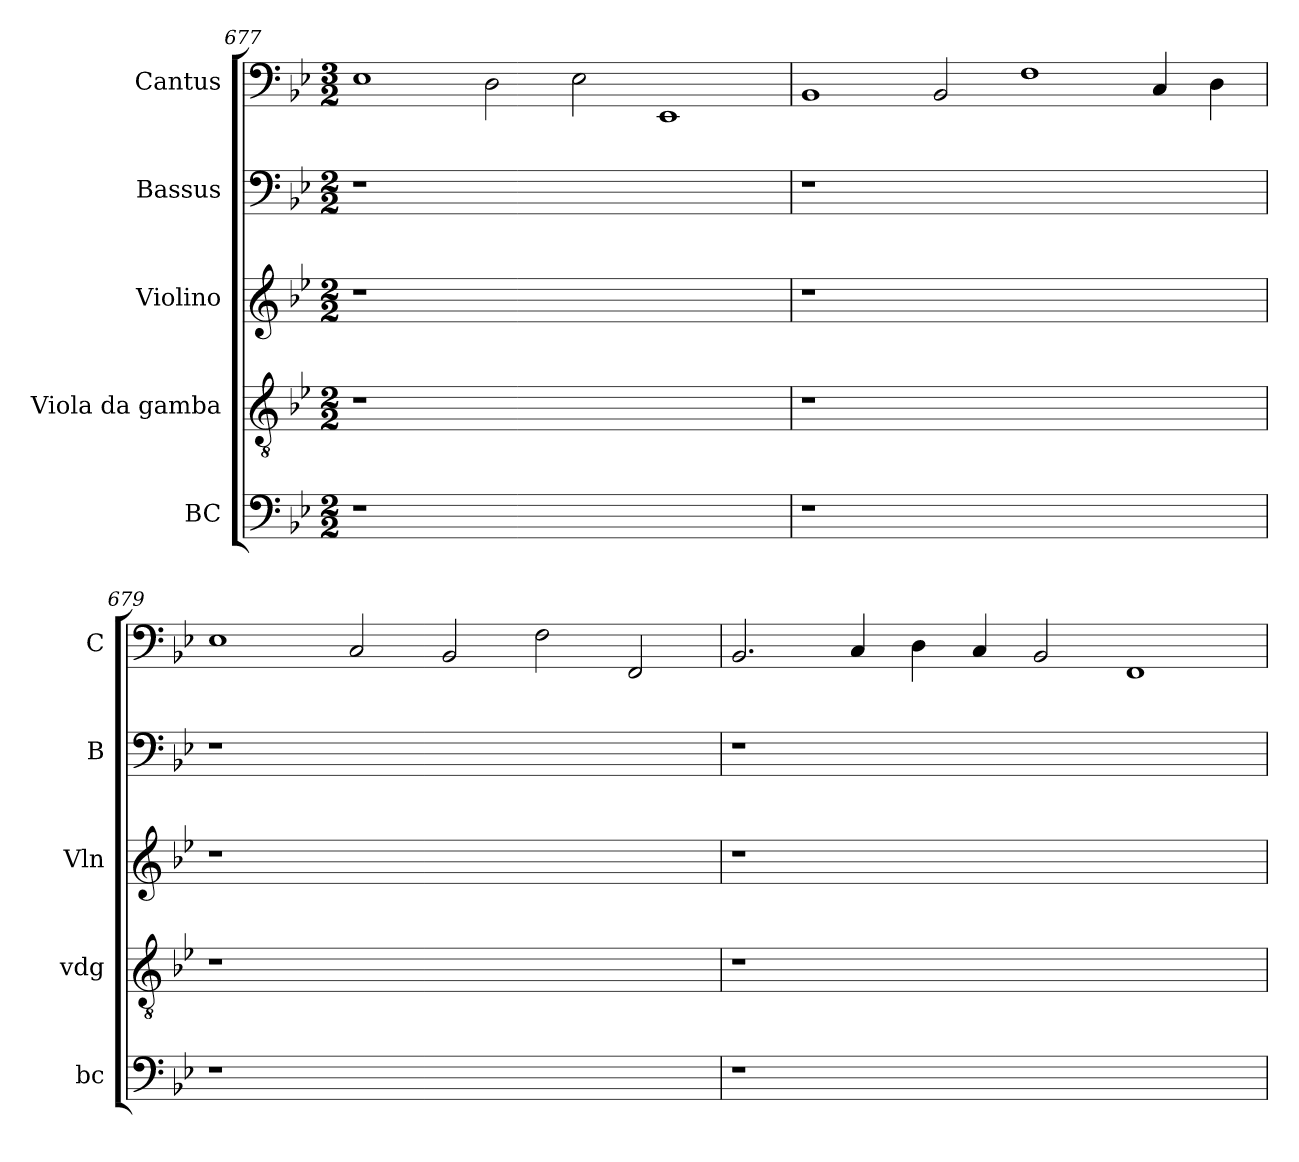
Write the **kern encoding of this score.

**kern	**kern	**kern	**kern	**kern
*part5	*part4	*part3	*part2	*part1
*staff5	*staff4	*staff3	*staff2	*staff1
*I"BC	*I"Viola da gamba	*I"Violino	*I"Bassus	*I"Cantus
*I'bc	*I'vdg	*I'Vln	*I'B	*I'C
*clefF4	*clefGv2	*clefG2	*clefF4	*clefF4
*k[b-e-]	*k[b-e-]	*k[b-e-]	*k[b-e-]	*k[b-e-]
*B-:	*B-:	*B-:	*B-:	*B-:
*M2/2	*M2/2	*M2/2	*M2/2	*M3/2
=677	=677	=677	=677	=677
1r	1r	1r	1r	1E-
0ryy	0ryy	0ryy	0ryy	2D\
.	.	.	.	2E-\
.	.	.	.	1EE-
=678	=678	=678	=678	=678
1r	1r	1r	1r	1BB-
0ryy	0ryy	0ryy	0ryy	2BB-/
.	.	.	.	1F
.	.	.	.	4C/
.	.	.	.	4D\
!!LO:LB:g=z
=679	=679	=679	=679	=679
1r	1r	1r	1r	1E-
0ryy	0ryy	0ryy	0ryy	2C/
.	.	.	.	2BB-/
.	.	.	.	2F\
.	.	.	.	2FF/
=680	=680	=680	=680	=680
1r	1r	1r	1r	2.BB-/
.	.	.	.	4C/
0ryy	0ryy	0ryy	0ryy	4D\
.	.	.	.	4C/
.	.	.	.	2BB-/
.	.	.	.	1FF
=	=	=	=	=
*-	*-	*-	*-	*-
